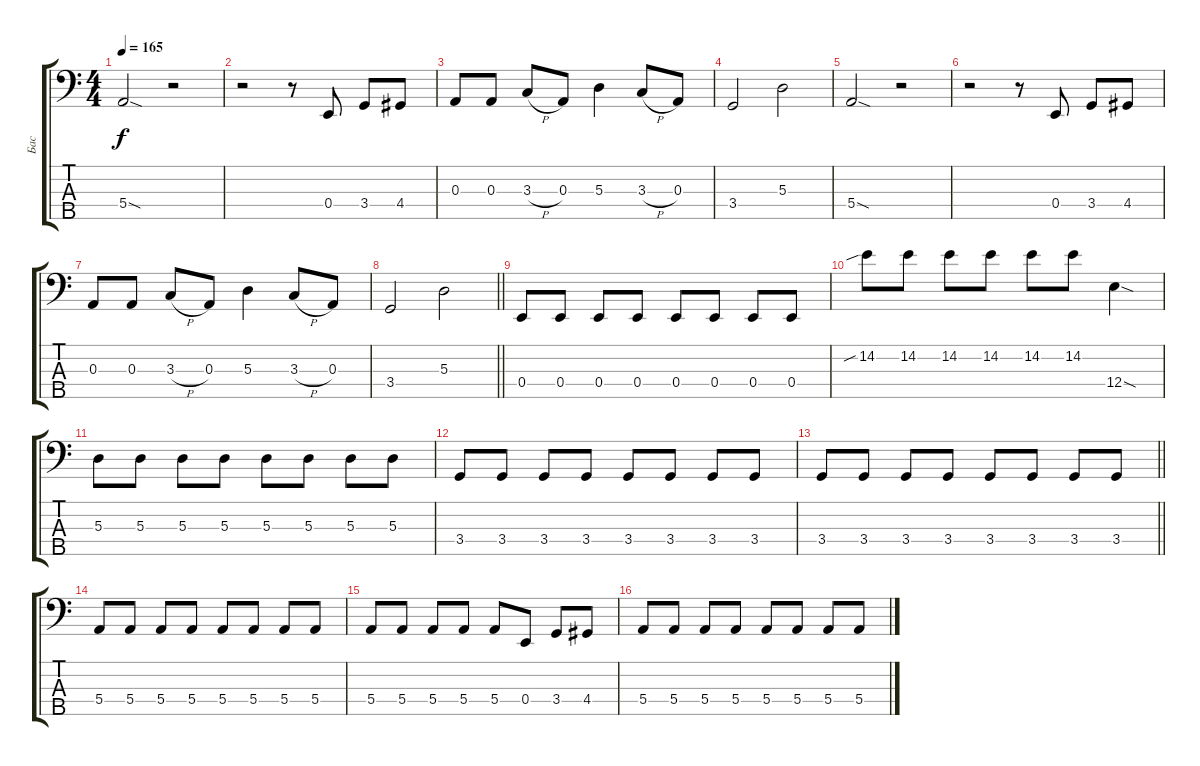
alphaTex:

\track ("Бас" "Бас") {instrument electricbassfinger}
\staff {score tabs}
\tuning (G2 D2 A1 E1 B0) {hide}
\ts (4 4)
\tempo 165
\clef f4
\ks c
5.4{sod}.2{dy f} r.2 |
r.2 r.8 0.4.8 3.4.8 4.4.8 |
0.3.8 0.3.8 3.3{h}.8 0.3.8 5.3.4 3.3{h}.8 0.3.8 |
3.4.2 5.3.2 |
5.4{sod}.2 r.2 |
r.2 r.8 0.4.8 3.4.8 4.4.8 |
0.3.8 0.3.8 3.3{h}.8 0.3.8 5.3.4 3.3{h}.8 0.3.8 |
\barLineRight lightlight
3.4.2 5.3.2 |
0.4.8 0.4.8 0.4.8 0.4.8 0.4.8 0.4.8 0.4.8 0.4.8 |
14.2{sib}.8 14.2.8 14.2.8 14.2.8 14.2.8 14.2.8 12.4{sod}.4 |
5.3.8 5.3.8 5.3.8 5.3.8 5.3.8 5.3.8 5.3.8 5.3.8 |
3.4.8 3.4.8 3.4.8 3.4.8 3.4.8 3.4.8 3.4.8 3.4.8 |
\barLineRight lightlight
3.4.8 3.4.8 3.4.8 3.4.8 3.4.8 3.4.8 3.4.8 3.4.8 |
5.4.8 5.4.8 5.4.8 5.4.8 5.4.8 5.4.8 5.4.8 5.4.8 |
5.4.8 5.4.8 5.4.8 5.4.8 5.4.8 0.4.8 3.4.8 4.4.8 |
5.4.8 5.4.8 5.4.8 5.4.8 5.4.8 5.4.8 5.4.8 5.4.8
